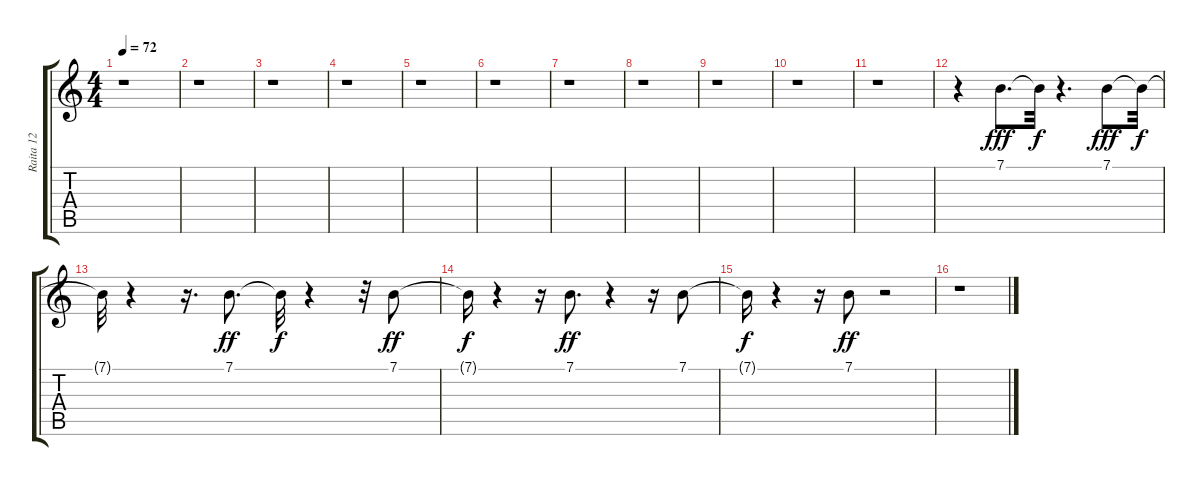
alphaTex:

\track ("Raita 12" "Raita 12") {instrument recorder}
\staff {score tabs}
\tuning (E4 B3 G3 D3 A2 E2) {hide}
\ts (4 4)
\tempo 72
\clef g2
\ks c
r.1{dy fff} |
r.1 |
r.1 |
r.1 |
r.1 |
r.1 |
r.1 |
r.1 |
r.1 |
r.1 |
r.1 |
r.4 7.1.8{d} 7.1{t}.32{dy f} r.4{d} 7.1.8{dy fff} 7.1{t}.32{dy f} |
7.1{t}.32 r.4 r.16{d} 7.1.8{d dy ff} 7.1{t}.32{dy f} r.4 r.32 7.1.8{dy ff} |
7.1{t}.16{dy f} r.4 r.16 7.1.8{d dy ff} r.4 r.16 7.1.8 |
7.1{t}.16{dy f} r.4 r.16 7.1.8{dy ff} r.2 |
r.1
